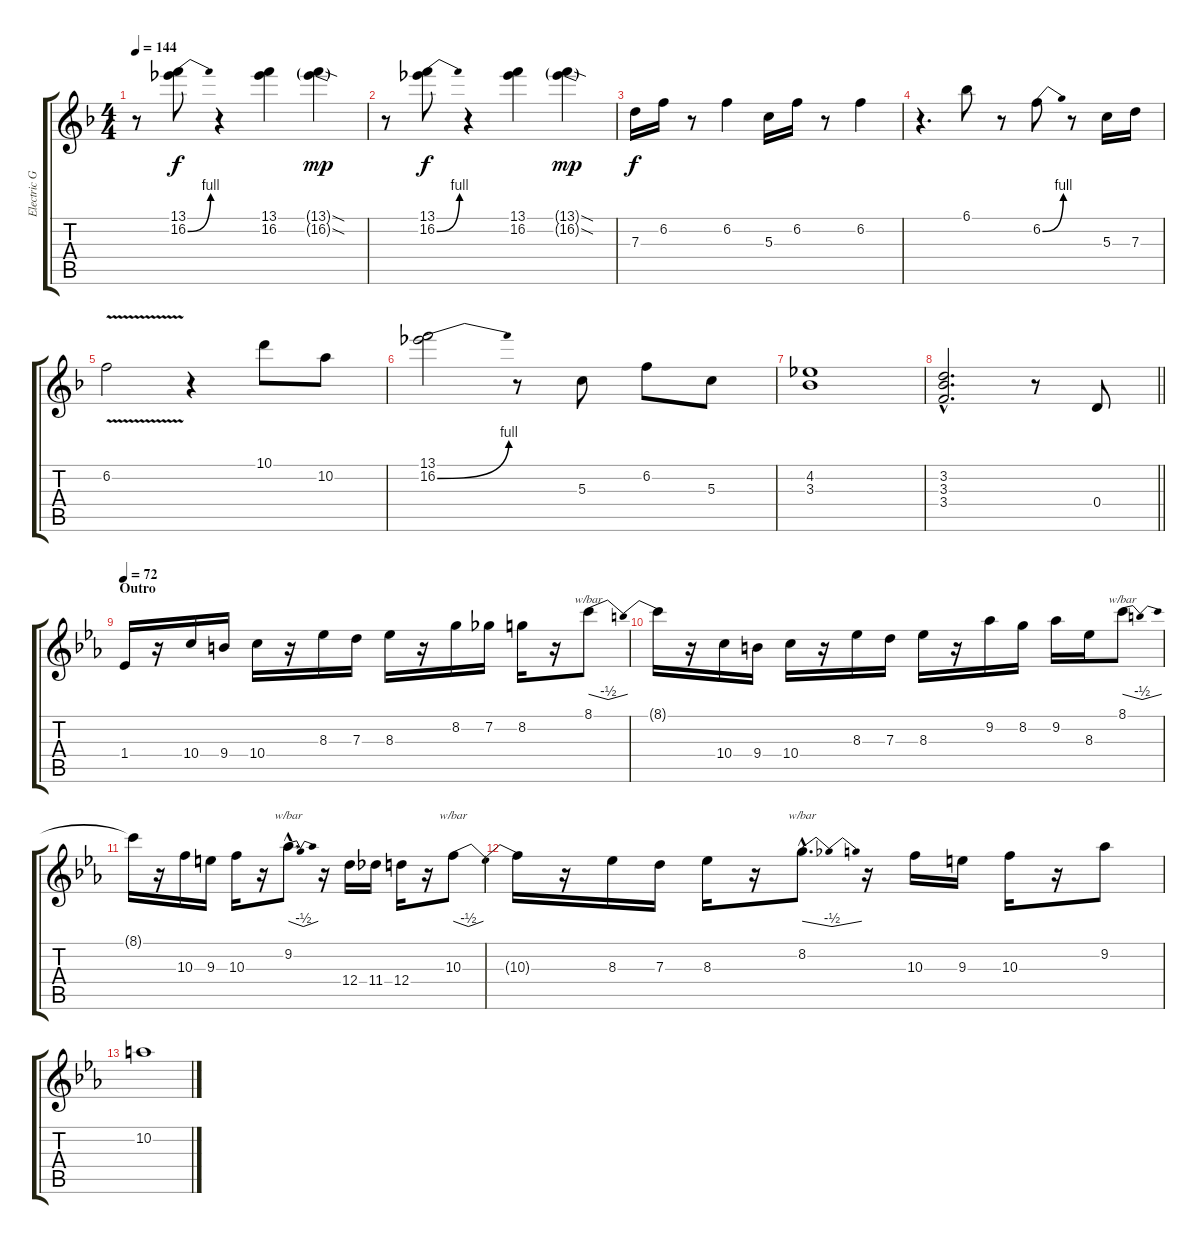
\track ("Electric Guitar" "Electric G") {instrument electricguitarclean}
\staff {score tabs}
\tuning (E4 B3 G3 D3 A2 E2) {hide}
\ts (4 4)
\tempo 144
\clef g2
\ks f
r.8{dy f} (13.1 16.2{be (bend 0 0 60 4)}).8 r.4 (13.1 16.2).4 (13.1{sod g} 16.2{sod g}).4{dy mp} |
r.8 (13.1 16.2{be (bend 0 0 60 4)}).8{dy f} r.4 (13.1 16.2).4 (13.1{sod g} 16.2{sod g}).4{dy mp} |
7.3.16{dy f} 6.2.16 r.8 6.2.4 5.3.16 6.2.16 r.8 6.2.4 |
r.4{d} 6.1.8 r.8 6.2{be (bend 0 0 60 4)}.8 r.8 5.3.16 7.3.16 |
6.2{v}.2 r.4 10.1.8 10.2.8 |
(13.1 16.2{be (bend 0 0 60 4)}).2 r.8 5.3.8 6.2.8 5.3.8 |
(4.2 3.3).1 |
\barLineRight lightlight
(3.2{hac} 3.3{hac} 3.4{hac}).2{d} r.8 0.4.8 |
\section ("" "Outro")
\tempo 72
\ks eb
1.4.16 r.16 10.4.16 9.4.16 10.4.16 r.16 8.3.16 7.3.16 8.3.16 r.16 8.2.16 7.2.16 8.2.16 r.16 8.1.8{tbe (dip default 0 0 30 -2 60 0)} |
8.1{t}.16 r.16 10.4.16 9.4.16 10.4.16 r.16 8.3.16 7.3.16 8.3.16 r.16 9.2.16 8.2.16 9.2.16 8.3.16 8.1.8{tbe (dip default 0 0 30 -2 60 0)} |
8.1{t}.16 r.16 10.3.16 9.3.16 10.3.16 r.16 9.2{hac}.8{d tbe (dip default 0 0 30 -2 60 0)} r.16 12.4.16 11.4.16 12.4.16 r.16 10.3.8{tbe (dip default 0 0 30 -2 60 0)} |
10.3{t}.16 r.16 8.3.16 7.3.16 8.3.16 r.16 8.2{hac}.8{d tbe (dip default 0 0 30 -2 60 0)} r.16 10.3.16 9.3.16 10.3.16 r.16 9.2.8 |
10.2.1
